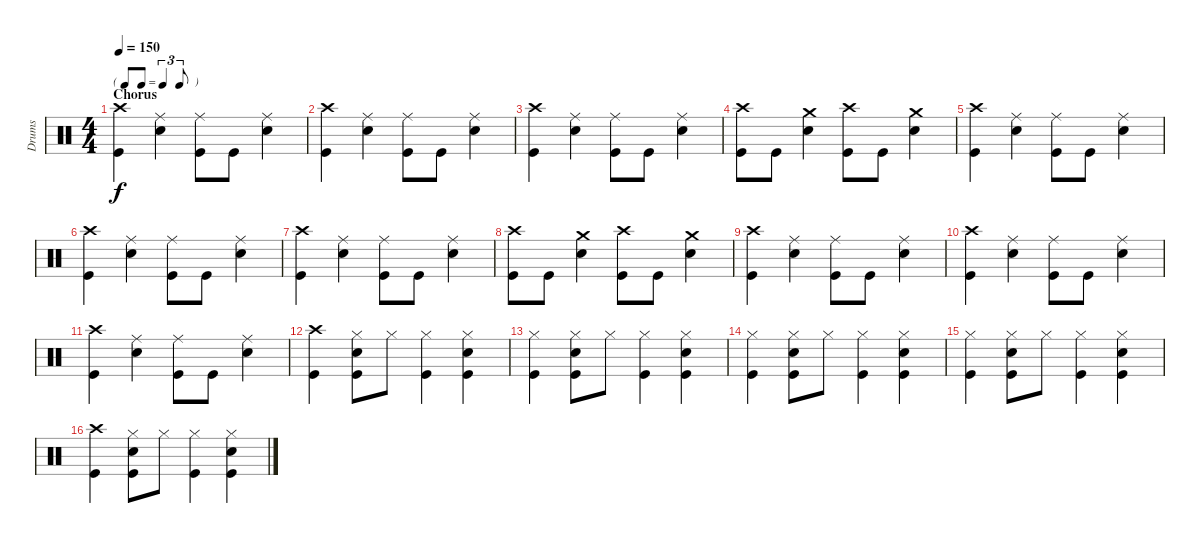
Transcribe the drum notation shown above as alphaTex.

\track ("Drums" "Drums") {instrument percussion}
\staff {score}
\articulation defaults
\ts (4 4)
\tf triplet8th
\section ("" "Chorus")
\tempo 150
\clef neutral
\ks c
("Crash high (hit)" "Kick (hit)").4{dy f} ("Ride (middle)" "Snare (hit) 2").4 ("Ride (middle)" "Kick (hit)").8 "Kick (hit)".8 ("Ride (middle)" "Snare (hit) 2").4 |
("Crash high (hit)" "Kick (hit)").4 ("Ride (middle)" "Snare (hit) 2").4 ("Ride (middle)" "Kick (hit)").8 "Kick (hit)".8 ("Ride (middle)" "Snare (hit) 2").4 |
("Crash high (hit)" "Kick (hit)").4 ("Ride (middle)" "Snare (hit) 2").4 ("Ride (middle)" "Kick (hit)").8 "Kick (hit)".8 ("Ride (middle)" "Snare (hit) 2").4 |
("Crash high (hit)" "Kick (hit)").8 "Kick (hit)".8 ("Crash medium (hit)" "Snare (hit) 2").4 ("Crash high (hit)" "Kick (hit)").8 "Kick (hit)".8 ("Crash medium (hit)" "Snare (hit) 2").4 |
("Crash high (hit)" "Kick (hit)").4 ("Ride (middle)" "Snare (hit) 2").4 ("Ride (middle)" "Kick (hit)").8 "Kick (hit)".8 ("Ride (middle)" "Snare (hit) 2").4 |
("Crash high (hit)" "Kick (hit)").4 ("Ride (middle)" "Snare (hit) 2").4 ("Ride (middle)" "Kick (hit)").8 "Kick (hit)".8 ("Ride (middle)" "Snare (hit) 2").4 |
("Crash high (hit)" "Kick (hit)").4 ("Ride (middle)" "Snare (hit) 2").4 ("Ride (middle)" "Kick (hit)").8 "Kick (hit)".8 ("Ride (middle)" "Snare (hit) 2").4 |
("Crash high (hit)" "Kick (hit)").8 "Kick (hit)".8 ("Crash medium (hit)" "Snare (hit) 2").4 ("Crash high (hit)" "Kick (hit)").8 "Kick (hit)".8 ("Crash medium (hit)" "Snare (hit) 2").4 |
("Crash high (hit)" "Kick (hit)").4 ("Ride (middle)" "Snare (hit) 2").4 ("Ride (middle)" "Kick (hit)").8 "Kick (hit)".8 ("Ride (middle)" "Snare (hit) 2").4 |
("Crash high (hit)" "Kick (hit)").4 ("Ride (middle)" "Snare (hit) 2").4 ("Ride (middle)" "Kick (hit)").8 "Kick (hit)".8 ("Ride (middle)" "Snare (hit) 2").4 |
("Crash high (hit)" "Kick (hit)").4 ("Ride (middle)" "Snare (hit) 2").4 ("Ride (middle)" "Kick (hit)").8 "Kick (hit)".8 ("Ride (middle)" "Snare (hit) 2").4 |
("Crash high (hit)" "Kick (hit)").4 ("Hi-Hat (closed)" "Kick (hit)" "Snare (hit) 2").8 "Hi-Hat (closed)".8 ("Hi-Hat (closed)" "Kick (hit)").4 ("Hi-Hat (closed)" "Kick (hit)" "Snare (hit) 2").4 |
("Hi-Hat (closed)" "Kick (hit)").4 ("Hi-Hat (closed)" "Kick (hit)" "Snare (hit) 2").8 "Hi-Hat (closed)".8 ("Hi-Hat (closed)" "Kick (hit)").4 ("Hi-Hat (closed)" "Kick (hit)" "Snare (hit) 2").4 |
("Hi-Hat (closed)" "Kick (hit)").4 ("Hi-Hat (closed)" "Kick (hit)" "Snare (hit) 2").8 "Hi-Hat (closed)".8 ("Hi-Hat (closed)" "Kick (hit)").4 ("Hi-Hat (closed)" "Kick (hit)" "Snare (hit) 2").4 |
("Hi-Hat (closed)" "Kick (hit)").4 ("Hi-Hat (closed)" "Kick (hit)" "Snare (hit) 2").8 "Hi-Hat (closed)".8 ("Hi-Hat (closed)" "Kick (hit)").4 ("Hi-Hat (closed)" "Kick (hit)" "Snare (hit) 2").4 |
("Crash high (hit)" "Kick (hit)").4 ("Hi-Hat (closed)" "Kick (hit)" "Snare (hit) 2").8 "Hi-Hat (closed)".8 ("Hi-Hat (closed)" "Kick (hit)").4 ("Hi-Hat (closed)" "Kick (hit)" "Snare (hit) 2").4
